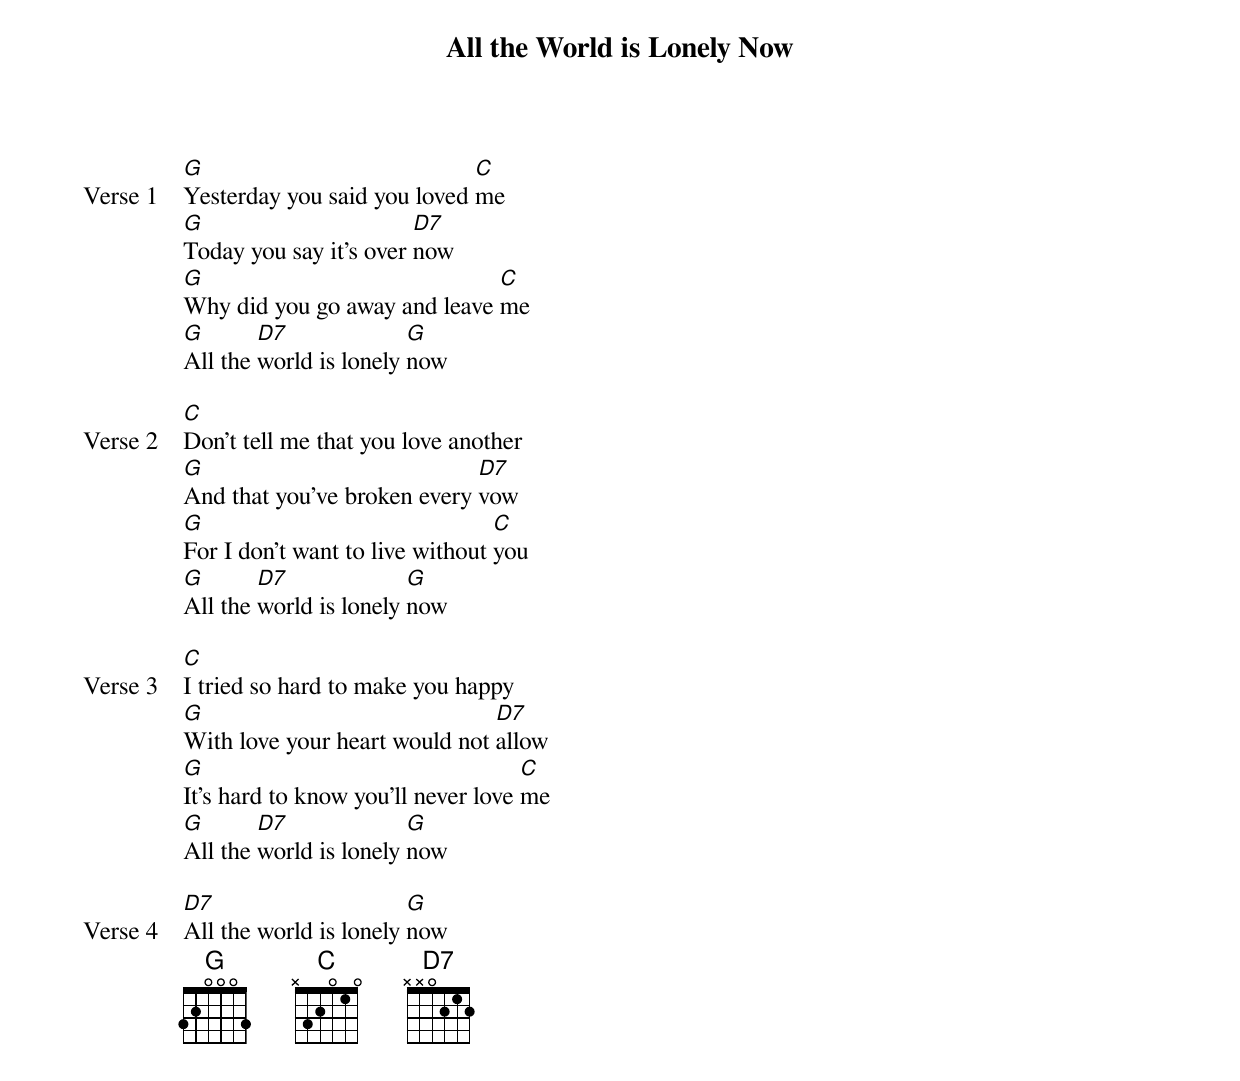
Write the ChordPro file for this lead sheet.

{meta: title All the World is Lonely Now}
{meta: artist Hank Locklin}
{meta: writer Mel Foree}

{start_of_verse: Verse 1}
[G]Yesterday you said you loved [C]me
[G]Today you say it's over [D7]now
[G]Why did you go away and leave [C]me
[G]All the [D7]world is lonely [G]now
{end_of_verse}

{start_of_verse: Verse 2}
[C]Don't tell me that you love another
[G]And that you've broken every [D7]vow
[G]For I don't want to live without [C]you
[G]All the [D7]world is lonely [G]now
{end_of_verse}

{start_of_verse: Verse 3}
[C]I tried so hard to make you happy
[G]With love your heart would not [D7]allow
[G]It's hard to know you'll never love [C]me
[G]All the [D7]world is lonely [G]now
{end_of_verse}

{start_of_verse: Verse 4}
[D7]All the world is lonely [G]now
{end_of_verse}
